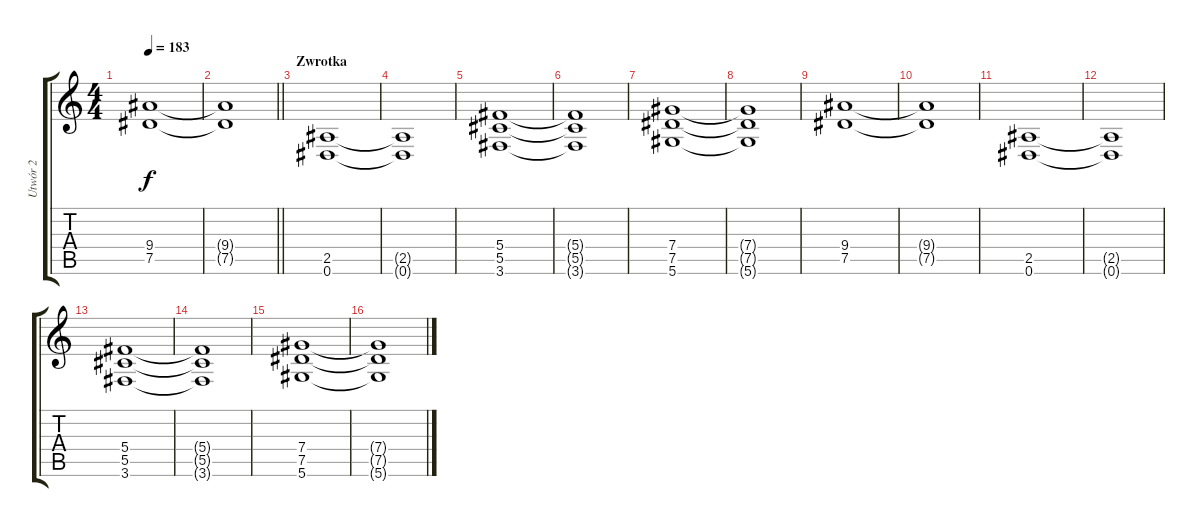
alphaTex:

\track ("Utwór 2" "Utwór 2") {instrument distortionguitar}
\staff {score tabs}
\tuning (Eb4 Bb3 Gb3 Db3 Ab2 Eb2) {hide}
\ts (4 4)
\tempo 183
\clef g2
\ks c
(9.4 7.5).1{dy f} |
\barLineRight lightlight
(9.4{t} 7.5{t}).1 |
\section ("" "Zwrotka")
(2.5 0.6).1 |
(2.5{t} 0.6{t}).1 |
(5.4 5.5 3.6).1 |
(5.4{t} 5.5{t} 3.6{t}).1 |
(7.4 7.5 5.6).1 |
(7.4{t} 7.5{t} 5.6{t}).1 |
(9.4 7.5).1 |
(9.4{t} 7.5{t}).1 |
(2.5 0.6).1 |
(2.5{t} 0.6{t}).1 |
(5.4 5.5 3.6).1 |
(5.4{t} 5.5{t} 3.6{t}).1 |
(7.4 7.5 5.6).1 |
(7.4{t} 7.5{t} 5.6{t}).1
